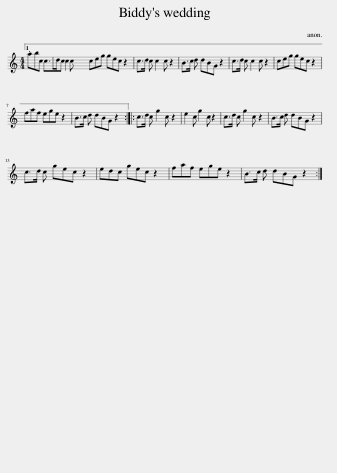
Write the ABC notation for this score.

X:1
L:1/8
M:4/4
I:linebreak $
K:C
V:1 treble
V:1
 .abc c>dc c2 c | ceg gec z2 | c>d c c2 c z2 | B>c d dBG z2 | c>d c c2 c z2 | %5
 ceg gec z2 |$ faf ege z2 | B>c d dBG z2 :: c>d c g2 c z2 | e2 c g2 c z2 | %10
 c>d c g2 c z2 | B>c d dBG z2 |$ c>d c gec z2 | edc gec z2 | faf ege z2 | %15
 B>c d dBG z2 :| %16
